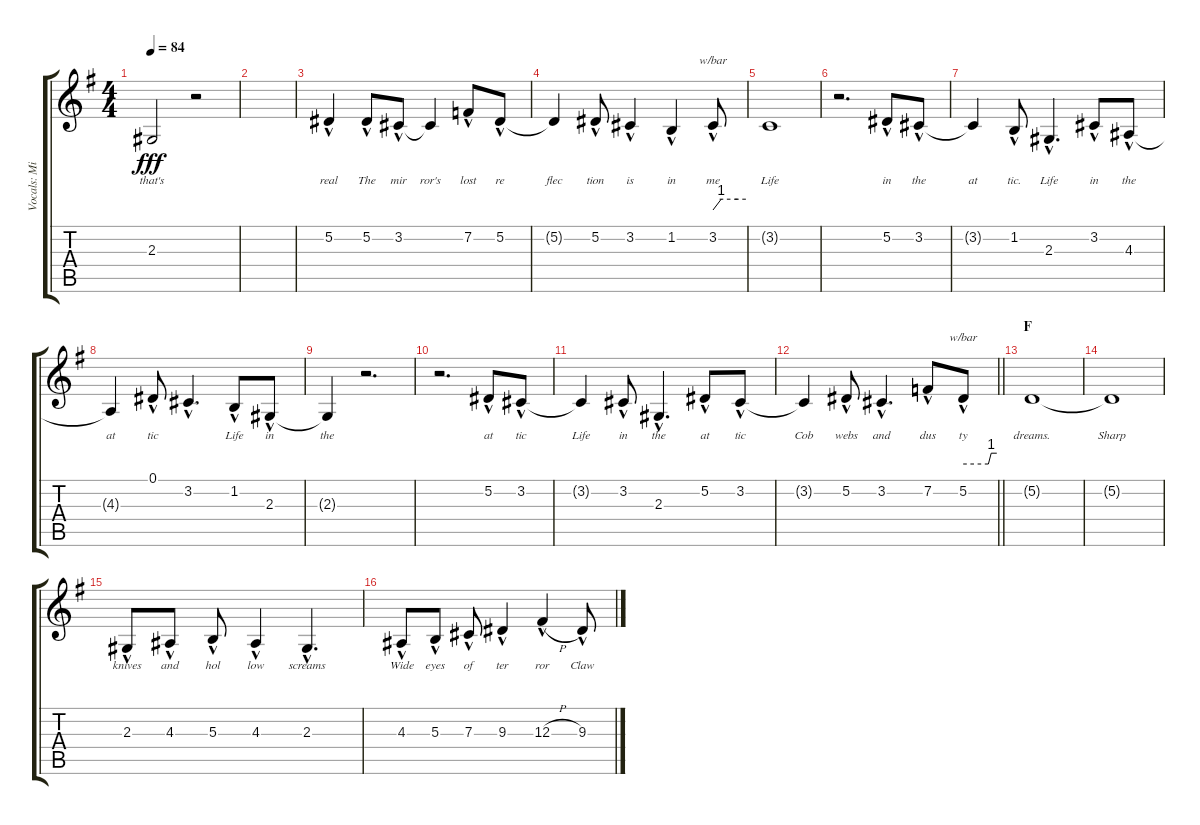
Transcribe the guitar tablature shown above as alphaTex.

\track ("Vocals: Midnight" "Vocals: Mi") {instrument lead2sawtooth}
\staff {score tabs}
\tuning (Eb4 Bb3 Gb3 Db3 Ab2 Eb2) {hide}
\ts (4 4)
\tempo 84
\clef g2
\ks g
2.3{t}.2{lyrics (0 "that's") lyrics (1 "") lyrics (2 "") lyrics (3 "") lyrics (4 "") dy fff} r.2 |
|
5.2{hac}.4{lyrics (0 "real") lyrics (1 "") lyrics (2 "") lyrics (3 "") lyrics (4 "")} 5.2{hac}.8{lyrics (0 "The") lyrics (1 "") lyrics (2 "") lyrics (3 "") lyrics (4 "") beam merge} 3.2{hac}.8{lyrics (0 "mir") lyrics (1 "") lyrics (2 "") lyrics (3 "") lyrics (4 "")} 3.2{t}.4{lyrics (0 "ror's") lyrics (1 "") lyrics (2 "") lyrics (3 "") lyrics (4 "")} 7.2{hac}.8{lyrics (0 "lost") lyrics (1 "") lyrics (2 "") lyrics (3 "") lyrics (4 "") beam merge} 5.2{hac}.8{lyrics (0 "re") lyrics (1 "") lyrics (2 "") lyrics (3 "") lyrics (4 "")} |
5.2{t}.4{lyrics (0 "flec") lyrics (1 "") lyrics (2 "") lyrics (3 "") lyrics (4 "")} 5.2{hac}.8{lyrics (0 "tion") lyrics (1 "") lyrics (2 "") lyrics (3 "") lyrics (4 "")} 3.2{hac}.4{lyrics (0 "is") lyrics (1 "") lyrics (2 "") lyrics (3 "") lyrics (4 "")} 1.2{hac}.4{lyrics (0 "in") lyrics (1 "") lyrics (2 "") lyrics (3 "") lyrics (4 "")} 3.2{hac}.8{tbe (custom default 0 0 15 4 45 4 60 4) lyrics (0 "me") lyrics (1 "") lyrics (2 "") lyrics (3 "") lyrics (4 "")} |
3.2{t}.1{lyrics (0 "Life") lyrics (1 "") lyrics (2 "") lyrics (3 "") lyrics (4 "")} |
r.2{d} 5.2{hac}.8{lyrics (0 "in") lyrics (1 "") lyrics (2 "") lyrics (3 "") lyrics (4 "")} 3.2{hac}.8{lyrics (0 "the") lyrics (1 "") lyrics (2 "") lyrics (3 "") lyrics (4 "")} |
3.2{t}.4{lyrics (0 "at") lyrics (1 "") lyrics (2 "") lyrics (3 "") lyrics (4 "")} 1.2{hac}.8{lyrics (0 "tic.") lyrics (1 "") lyrics (2 "") lyrics (3 "") lyrics (4 "")} 2.3{hac}.4{d lyrics (0 "Life") lyrics (1 "") lyrics (2 "") lyrics (3 "") lyrics (4 "") beam merge} 3.2{hac}.8{lyrics (0 "in") lyrics (1 "") lyrics (2 "") lyrics (3 "") lyrics (4 "")} 4.3{hac}.8{lyrics (0 "the") lyrics (1 "") lyrics (2 "") lyrics (3 "") lyrics (4 "")} |
4.3{t}.4{lyrics (0 "at") lyrics (1 "") lyrics (2 "") lyrics (3 "") lyrics (4 "")} 0.1{hac}.8{lyrics (0 "tic") lyrics (1 "") lyrics (2 "") lyrics (3 "") lyrics (4 "")} 3.2{hac}.4{d lyrics (0 "") lyrics (1 "") lyrics (2 "") lyrics (3 "") lyrics (4 "")} 1.2{hac}.8{lyrics (0 "Life") lyrics (1 "") lyrics (2 "") lyrics (3 "") lyrics (4 "")} 2.3{hac}.8{lyrics (0 "in") lyrics (1 "") lyrics (2 "") lyrics (3 "") lyrics (4 "")} |
2.3{t}.4{lyrics (0 "the") lyrics (1 "") lyrics (2 "") lyrics (3 "") lyrics (4 "")} r.2{d} |
r.2{d} 5.2{hac}.8{lyrics (0 "at") lyrics (1 "") lyrics (2 "") lyrics (3 "") lyrics (4 "")} 3.2{hac}.8{lyrics (0 "tic") lyrics (1 "") lyrics (2 "") lyrics (3 "") lyrics (4 "")} |
3.2{t}.4{lyrics (0 "Life") lyrics (1 "") lyrics (2 "") lyrics (3 "") lyrics (4 "")} 3.2{hac}.8{lyrics (0 "in") lyrics (1 "") lyrics (2 "") lyrics (3 "") lyrics (4 "")} 2.3{hac}.4{d lyrics (0 "the") lyrics (1 "") lyrics (2 "") lyrics (3 "") lyrics (4 "") beam merge} 5.2{hac}.8{lyrics (0 "at") lyrics (1 "") lyrics (2 "") lyrics (3 "") lyrics (4 "")} 3.2{hac}.8{lyrics (0 "tic") lyrics (1 "") lyrics (2 "") lyrics (3 "") lyrics (4 "")} |
\barLineRight lightlight
3.2{t}.4{lyrics (0 "Cob") lyrics (1 "") lyrics (2 "") lyrics (3 "") lyrics (4 "")} 5.2{hac}.8{lyrics (0 "webs") lyrics (1 "") lyrics (2 "") lyrics (3 "") lyrics (4 "")} 3.2{hac}.4{d lyrics (0 "and") lyrics (1 "") lyrics (2 "") lyrics (3 "") lyrics (4 "")} 7.2{hac}.8{lyrics (0 "dus") lyrics (1 "") lyrics (2 "") lyrics (3 "") lyrics (4 "")} 5.2{hac}.8{tbe (custom default 0 0 45 0 50 4 60 4) lyrics (0 "ty") lyrics (1 "") lyrics (2 "") lyrics (3 "") lyrics (4 "")} |
\section ("" "F")
5.2{t}.1{lyrics (0 "dreams.") lyrics (1 "") lyrics (2 "") lyrics (3 "") lyrics (4 "")} |
5.2{t}.1{lyrics (0 "Sharp") lyrics (1 "") lyrics (2 "") lyrics (3 "") lyrics (4 "")} |
2.3{hac}.8{lyrics (0 "knives") lyrics (1 "") lyrics (2 "") lyrics (3 "") lyrics (4 "")} 4.3{hac}.8{lyrics (0 "and") lyrics (1 "") lyrics (2 "") lyrics (3 "") lyrics (4 "")} 5.3{hac}.8{lyrics (0 "hol") lyrics (1 "") lyrics (2 "") lyrics (3 "") lyrics (4 "")} 4.3{hac}.4{lyrics (0 "low") lyrics (1 "") lyrics (2 "") lyrics (3 "") lyrics (4 "")} 2.3{hac}.4{d lyrics (0 "screams") lyrics (1 "") lyrics (2 "") lyrics (3 "") lyrics (4 "")} |
4.3{hac}.8{lyrics (0 "Wide") lyrics (1 "") lyrics (2 "") lyrics (3 "") lyrics (4 "")} 5.3{hac}.8{lyrics (0 "eyes") lyrics (1 "") lyrics (2 "") lyrics (3 "") lyrics (4 "")} 7.3{hac}.8{lyrics (0 "of") lyrics (1 "") lyrics (2 "") lyrics (3 "") lyrics (4 "")} 9.3{hac}.4{lyrics (0 "ter") lyrics (1 "") lyrics (2 "") lyrics (3 "") lyrics (4 "")} 12.3{h hac}.4{lyrics (0 "ror") lyrics (1 "") lyrics (2 "") lyrics (3 "") lyrics (4 "")} 9.3{hac}.8{lyrics (0 "Claw") lyrics (1 "") lyrics (2 "") lyrics (3 "") lyrics (4 "")}
